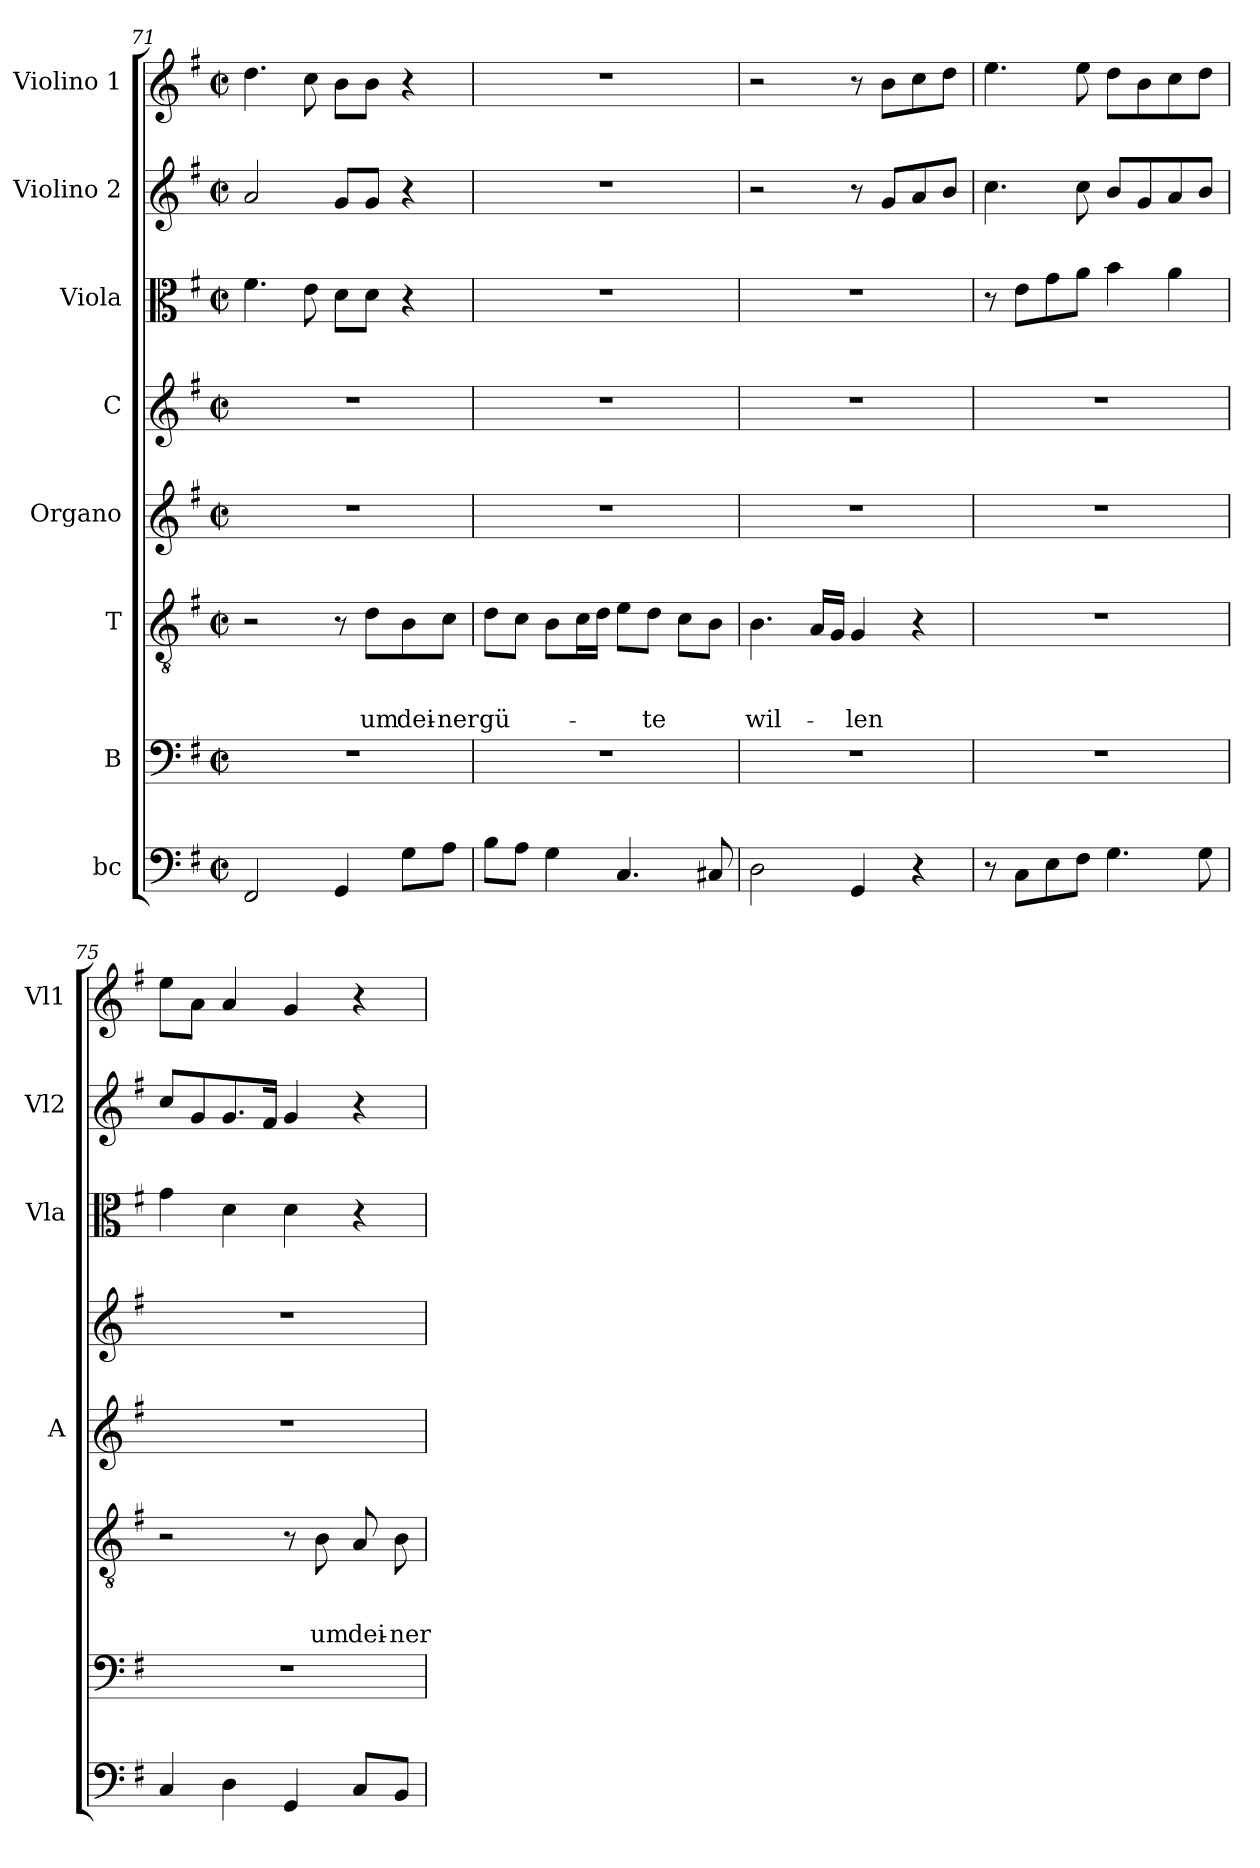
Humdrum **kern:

**kern	**kern	**kern	**text	**text	**text	**kern	**kern	**kern	**kern	**kern
*part8	*part7	*part6	*part6	*part6	*part6	*part5	*part4	*part3	*part2	*part1
*staff8	*staff7	*staff6	*staff6	*staff6	*staff6	*staff5	*staff4	*staff3	*staff2	*staff1
*I"bc	*I"B	*I"T	*	*	*	*I"Organo	*I"C	*I"Viola	*I"Violino 2	*I"Violino 1
*	*	*	*	*	*	*I'A	*	*I'Vla	*I'Vl2	*I'Vl1
*clefF4	*clefF4	*clefGv2	*	*	*	*clefG2	*clefG2	*clefC3	*clefG2	*clefG2
*k[f#]	*k[f#]	*k[f#]	*	*	*	*k[f#]	*k[f#]	*k[f#]	*k[f#]	*k[f#]
*G:	*G:	*G:	*	*	*	*G:	*G:	*G:	*G:	*G:
*M2/2	*M2/2	*M2/2	*	*	*	*M2/2	*M2/2	*M2/2	*M2/2	*M2/2
*met(c|)	*met(c|)	*met(c|)	*	*	*	*met(c|)	*met(c|)	*met(c|)	*met(c|)	*met(c|)
=71	=71	=71	=71	=71	=71	=71	=71	=71	=71	=71
2FF#</	1r	2r	.	.	.	1r	1r	4.f#\	2a/	4.dd\
.	.	.	.	.	.	.	.	8e\	.	8cc\
4GG/	.	8r	.	.	.	.	.	8d\L	8g/L	8b\L
!	!	!	!	!	!LO:LY:b	!	!	!	!	!
.	.	8d\L	.	.	um	.	.	8d\J	8g/J	8b\J
!	!	!	!	!	!LO:LY:b	!	!	!	!	!
8G\L	.	8B\	.	.	dei-	.	.	4r	4r	4r
!	!	!	!	!	!LO:LY:b:rj	!	!	!	!	!
8A\J	.	8c\J	.	.	-ner	.	.	.	.	.
=72	=72	=72	=72	=72	=72	=72	=72	=72	=72	=72
!	!	!	!	!	!LO:LY:b	!	!	!	!	!
8B\L	1r	8d\L	.	.	gü-	1r	1r	1r	1r	1r
8A\J	.	8c\J	.	.	.	.	.	.	.	.
4G\	.	8B\L	.	.	.	.	.	.	.	.
.	.	16c\L	.	.	.	.	.	.	.	.
.	.	16d\JJ	.	.	.	.	.	.	.	.
4.C/	.	8e\L	.	.	.	.	.	.	.	.
!	!	!	!	!	!LO:LY:b	!	!	!	!	!
.	.	8d\J	.	.	-te	.	.	.	.	.
.	.	8c\L	.	.	.	.	.	.	.	.
8C#X/	.	8B\J	.	.	.	.	.	.	.	.
=73	=73	=73	=73	=73	=73	=73	=73	=73	=73	=73
!	!	!	!	!	!LO:LY:b	!	!	!	!	!
2D>\	1r	4.B\	.	.	wil-	1r	1r	1r	2r	2r
.	.	16A/LL	.	.	.	.	.	.	.	.
.	.	16G/JJ	.	.	.	.	.	.	.	.
!	!	!	!	!	!LO:LY:b	!	!	!	!	!
4GG/	.	4G/	.	.	-len	.	.	.	8r	8r
.	.	.	.	.	.	.	.	.	8g/L	8b\L
4r	.	4r	.	.	.	.	.	.	8a/	8cc\
.	.	.	.	.	.	.	.	.	8b/J	8dd\J
!!LO:PB:g=z
=74	=74	=74	=74	=74	=74	=74	=74	=74	=74	=74
8r	1r	1r	.	.	.	1r	1r	8r	4.cc\	4.ee\
8C\L	.	.	.	.	.	.	.	8e\L	.	.
8E\	.	.	.	.	.	.	.	8g\	.	.
8F#\J	.	.	.	.	.	.	.	8a\J	8cc\	8ee\
4.G\	.	.	.	.	.	.	.	4b\	8b/L	8dd\L
.	.	.	.	.	.	.	.	.	8g/	8b\
.	.	.	.	.	.	.	.	4a\	8a/	8cc\
8G\	.	.	.	.	.	.	.	.	8b/J	8dd\J
=75	=75	=75	=75	=75	=75	=75	=75	=75	=75	=75
4C/	1r	2r	.	.	.	1r	1r	4g\	8cc/L	8ee\L
.	.	.	.	.	.	.	.	.	8g/	8a\J
4D>\	.	.	.	.	.	.	.	4d\	8.g/	4a/
.	.	.	.	.	.	.	.	.	16f#/Jk	.
4GG/	.	8r	.	.	.	.	.	4d\	4g/	4g/
!	!	!	!	!	!LO:LY:b	!	!	!	!	!
.	.	8B\	.	.	um	.	.	.	.	.
!	!	!	!	!	!LO:LY:b	!	!	!	!	!
8C</L	.	8A/	.	.	dei-	.	.	4r	4r	4r
!	!	!	!	!	!LO:LY:b:rj	!	!	!	!	!
8BB/J	.	8B\	.	.	-ner	.	.	.	.	.
=	=	=	=	=	=	=	=	=	=	=
*-	*-	*-	*-	*-	*-	*-	*-	*-	*-	*-
